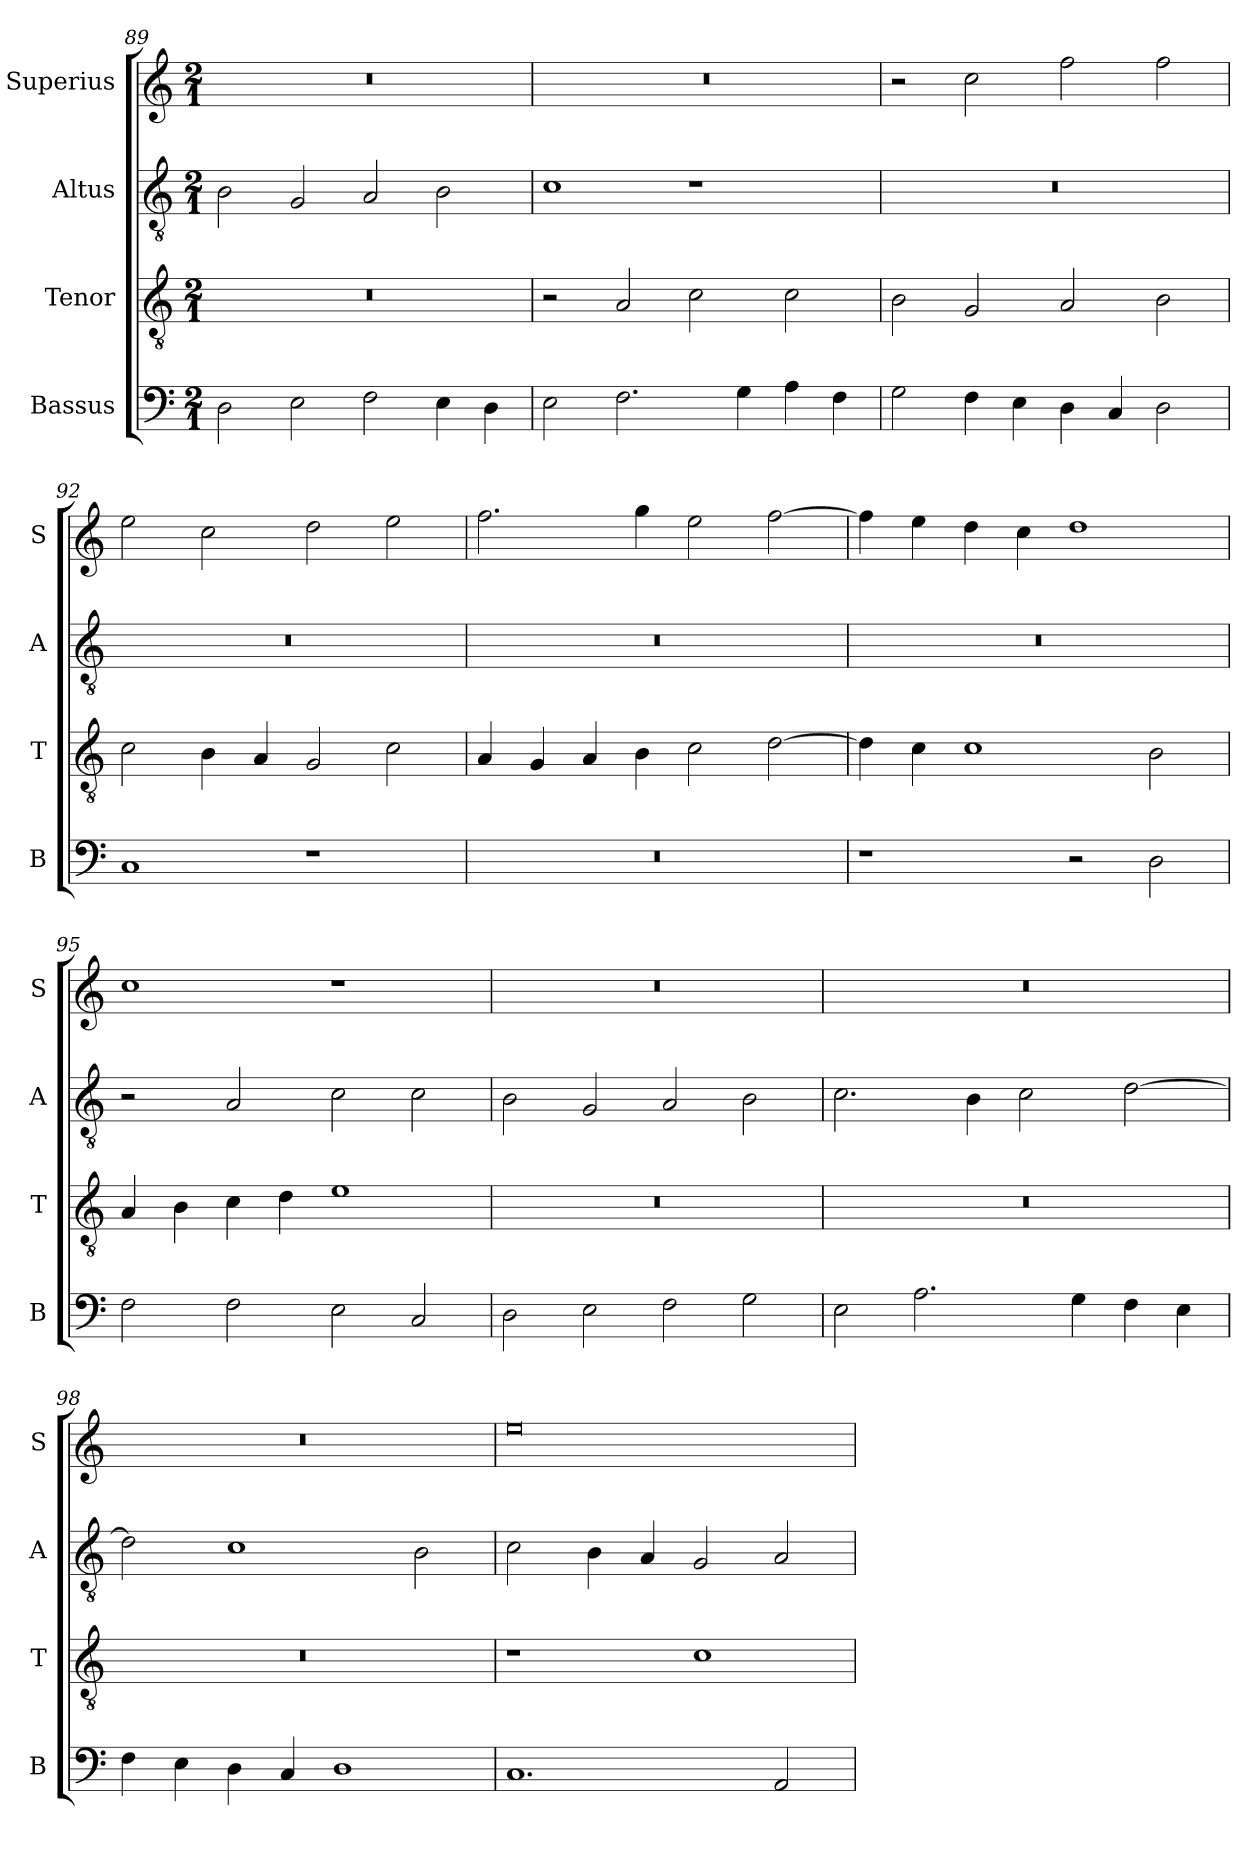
**kern	**kern	**kern	**kern
*part4	*part3	*part2	*part1
*staff4	*staff3	*staff2	*staff1
*I"Bassus	*I"Tenor	*I"Altus	*I"Superius
*I'B	*I'T	*I'A	*I'S
*clefF4	*clefGv2	*clefGv2	*clefG2
*k[]	*k[]	*k[]	*k[]
*C:	*C:	*C:	*C:
*M2/1	*M2/1	*M2/1	*M2/1
=89	=89	=89	=89
2D	0r	2B	0r
2E	.	2G	.
2F	.	2A	.
4E	.	2B	.
4D	.	.	.
=90	=90	=90	=90
2E	2r	1c	0r
2.F	2A	.	.
.	2c	1r	.
4G	.	.	.
4A	2c	.	.
4F	.	.	.
=91	=91	=91	=91
2G	2B	0r	2r
4F	2G	.	2cc
4E	.	.	.
4D	2A	.	2ff
4C	.	.	.
2D	2B	.	2ff
=92	=92	=92	=92
1C	2c	0r	2ee
.	4B	.	2cc
.	4A	.	.
1r	2G	.	2dd
.	2c	.	2ee
=93	=93	=93	=93
0r	4A	0r	2.ff
.	4G	.	.
.	4A	.	.
.	4B	.	4gg
.	2c	.	2ee
.	[2d	.	[2ff
=94	=94	=94	=94
1r	4d]	0r	4ff]
.	4c	.	4ee
.	1c	.	4dd
.	.	.	4cc
2r	.	.	1dd
2D	2B	.	.
=95	=95	=95	=95
2F	4A	2r	1cc
.	4B	.	.
2F	4c	2A	.
.	4d	.	.
2E	1e	2c	1r
2C	.	2c	.
=96	=96	=96	=96
2D	0r	2B	0r
2E	.	2G	.
2F	.	2A	.
2G	.	2B	.
=97	=97	=97	=97
2E	0r	2.c	0r
2.A	.	.	.
.	.	4B	.
.	.	2c	.
4G	.	.	.
4F	.	[2d	.
4E	.	.	.
=98	=98	=98	=98
4F	0r	2d]	0r
4E	.	.	.
4D	.	1c	.
4C	.	.	.
1D	.	.	.
.	.	2B	.
=99	=99	=99	=99
1.C	1r	2c	0ee
.	.	4B	.
.	.	4A	.
.	1c	2G	.
2AA	.	2A	.
=	=	=	=
*-	*-	*-	*-
